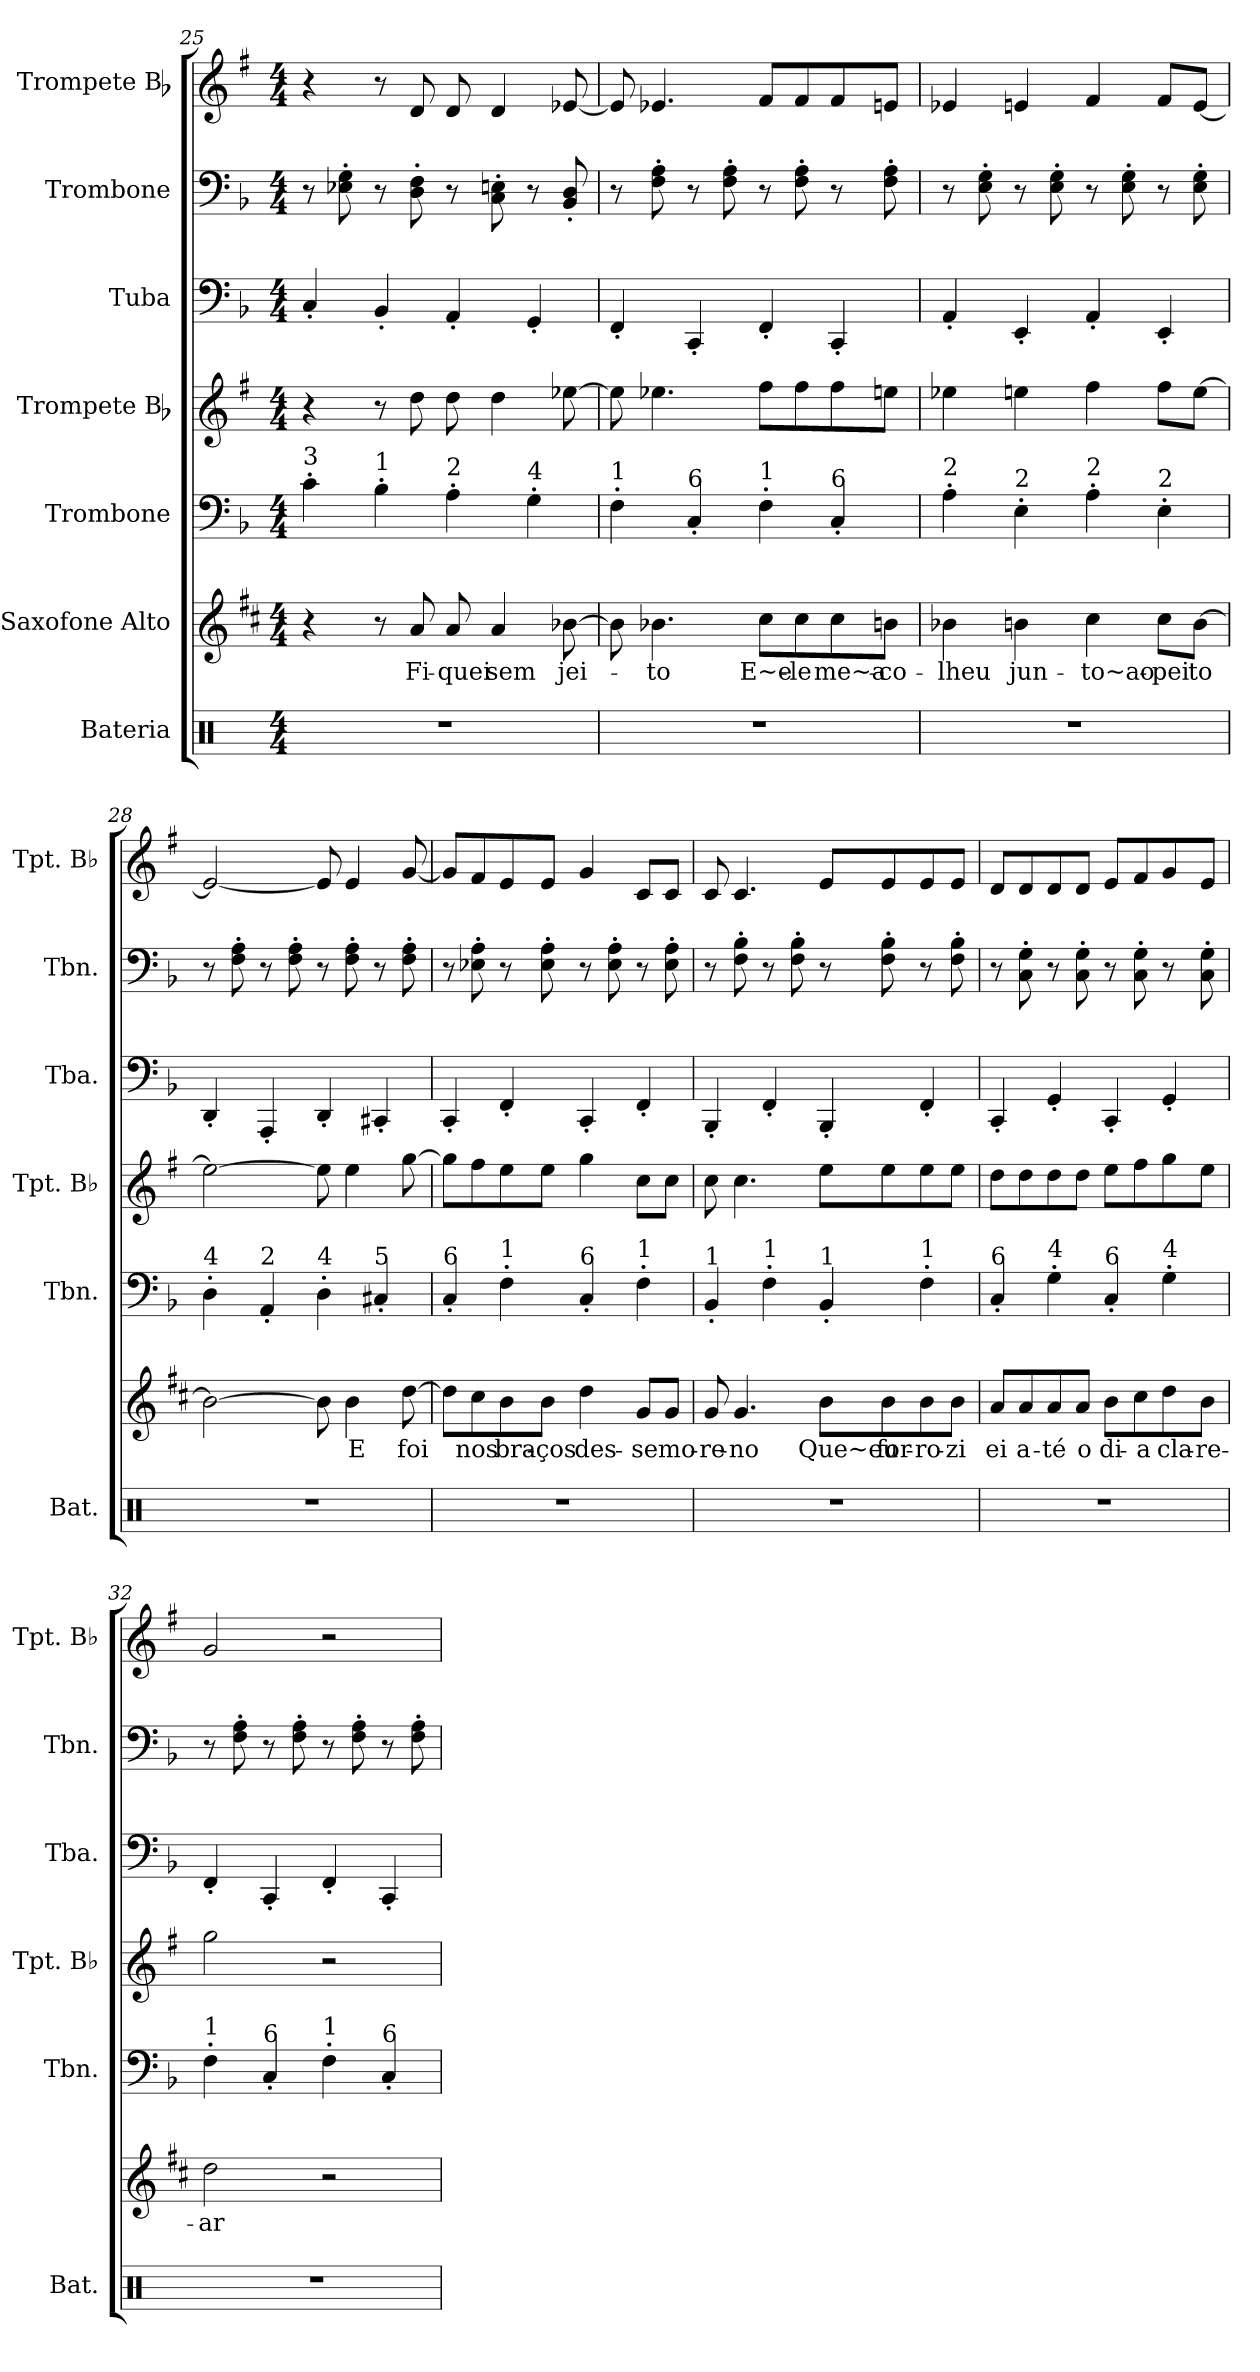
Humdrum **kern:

**kern	**kern	**text	**kern	**kern	**kern	**kern	**kern
*part7	*part6	*part6	*part5	*part4	*part3	*part2	*part1
*staff7	*staff6	*staff6	*staff5	*staff4	*staff3	*staff2	*staff1
*I"Bateria	*I"Saxofone Alto	*	*I"Trombone	*I"Trompete Bb	*I"Tuba	*I"Trombone	*I"Trompete Bb
*I'Bat.	*	*	*I'Tbn.	*I'Tpt. Bb	*I'Tba.	*I'Tbn.	*I'Tpt. Bb
*clefX	*clefG2	*	*clefF4	*clefG2	*clefF4	*clefF4	*clefG2
*	*ITrd5c9	*	*	*ITrd1c2	*	*	*ITrd1c2
*k[]	*k[b-]	*	*k[b-]	*k[b-]	*k[b-]	*k[b-]	*k[b-]
*M4/4	*M4/4	*	*M4/4	*M4/4	*M4/4	*M4/4	*M4/4
=25	=25	=25	=25	=25	=25	=25	=25
!	!	!	!LO:TX:a:t=3	!	!	!	!
1r	4r	.	4c'\	4r	4C'/	8r	4r
.	.	.	.	.	.	8E-X\' 8G\'	.
!	!	!	!LO:TX:a:t=1	!	!	!	!
.	8r	.	4B-'\	8r	4BB-'/	8r	8r
!	!	!LO:LY:b	!	!	!	!	!
.	8c/	Fi-	.	8cc\	.	8D\' 8F\'	8c/
!	!	!	!LO:TX:a:t=2	!	!	!	!
!	!	!LO:LY:b	!	!	!	!	!
.	8c/	-quei	4A'\	8cc\	4AA'/	8r	8c/
!	!	!LO:LY:b	!	!	!	!	!
.	4c/	sem	.	4cc\	.	8C\' 8En\'	4c/
!	!	!	!LO:TX:a:t=4	!	!	!	!
.	.	.	4G'\	.	4GG'/	8r	.
!	!	!LO:LY:b	!	!	!	!	!
.	[8d-X\	jei-	.	[8dd-X\	.	8BB-/' 8D/'	[8d-X/
=26	=26	=26	=26	=26	=26	=26	=26
!	!	!	!LO:TX:a:t=1	!	!	!	!
1r	8d-\]	.	4F'\	8dd-\]	4FF'/	8r	8d-/]
!	!	!LO:LY:b	!	!	!	!	!
.	4.d-X\	to	.	4.dd-X\	.	8F\' 8A\'	4.d-X/
!	!	!	!LO:TX:a:t=6	!	!	!	!
.	.	.	4C'/	.	4CC'/	8r	.
.	.	.	.	.	.	8F\' 8A\'	.
!	!	!	!LO:TX:a:t=1	!	!	!	!
!	!	!LO:LY:b	!	!	!	!	!
.	8e\L	E~e-	4F'\	8ee\L	4FF'/	8r	8e/L
!	!	!LO:LY:b	!	!	!	!	!
.	8e\	-le	.	8ee\	.	8F\' 8A\'	8e/
!	!	!	!LO:TX:a:t=6	!	!	!	!
!	!	!LO:LY:b	!	!	!	!	!
.	8e\	me~a-	4C'/	8ee\	4CC'/	8r	8e/
!	!	!LO:LY:b	!	!	!	!	!
.	8dn\J	-co-	.	8ddn\J	.	8F\' 8A\'	8dn/J
=27	=27	=27	=27	=27	=27	=27	=27
!	!	!	!LO:TX:a:t=2	!	!	!	!
!	!	!LO:LY:b	!	!	!	!	!
1r	4d-X\	lheu	4A'\	4dd-X\	4AA'/	8r	4d-X/
.	.	.	.	.	.	8E\' 8G\'	.
!	!	!	!LO:TX:a:t=2	!	!	!	!
!	!	!LO:LY:b	!	!	!	!	!
.	4dn\	-jun-	4E'\	4ddn\	4EE'/	8r	4dn/
.	.	.	.	.	.	8E\' 8G\'	.
!	!	!	!LO:TX:a:t=2	!	!	!	!
!	!	!LO:LY:b	!	!	!	!	!
.	4e\	-to~ao-	4A'\	4ee\	4AA'/	8r	4e/
.	.	.	.	.	.	8E\' 8G\'	.
!	!	!	!LO:TX:a:t=2	!	!	!	!
!	!	!LO:LY:b	!	!	!	!	!
.	8e\L	-pei	4E'\	8ee\L	4EE'/	8r	8e/L
!	!	!LO:LY:b	!	!	!	!	!
.	[8d\J	to	.	[8dd\J	.	8E\' 8G\'	[8d/J
=28	=28	=28	=28	=28	=28	=28	=28
!	!	!	!LO:TX:a:t=4	!	!	!	!
1r	2d\_	.	4D'\	2dd\_	4DD'/	8r	2d/_
.	.	.	.	.	.	8F\' 8A\'	.
!	!	!	!LO:TX:a:t=2	!	!	!	!
.	.	.	4AA'/	.	4AAA'/	8r	.
.	.	.	.	.	.	8F\' 8A\'	.
!	!	!	!LO:TX:a:t=4	!	!	!	!
.	8d\]	.	4D'\	8dd\]	4DD'/	8r	8d/]
!	!	!LO:LY:b	!	!	!	!	!
.	4d\	E	.	4dd\	.	8F\' 8A\'	4d/
!	!	!	!LO:TX:a:t=5	!	!	!	!
.	.	.	4C#X'/	.	4CC#X'/	8r	.
!	!	!LO:LY:b	!	!	!	!	!
.	[8f\	foi	.	[8ff\	.	8F\' 8A\'	[8f/
=29	=29	=29	=29	=29	=29	=29	=29
!	!	!	!LO:TX:a:t=6	!	!	!	!
1r	8f\L]	.	4C'/	8ff\L]	4CC'/	8r	8f/L]
!	!	!LO:LY:b	!	!	!	!	!
.	8e\	nos	.	8ee\	.	8E-X\' 8A\'	8e/
!	!	!	!LO:TX:a:t=1	!	!	!	!
!	!	!LO:LY:b	!	!	!	!	!
.	8d\	bra-	4F'\	8dd\	4FF'/	8r	8d/
!	!	!LO:LY:b	!	!	!	!	!
.	8d\J	-ços	.	8dd\J	.	8E-\' 8A\'	8d/J
!	!	!	!LO:TX:a:t=6	!	!	!	!
!	!	!LO:LY:b	!	!	!	!	!
.	4f\	des-	4C'/	4ff\	4CC'/	8r	4f/
.	.	.	.	.	.	8E-\' 8A\'	.
!	!	!	!LO:TX:a:t=1	!	!	!	!
!	!	!LO:LY:b	!	!	!	!	!
.	8B-/L	-se	4F'\	8b-\L	4FF'/	8r	8B-/L
!	!	!LO:LY:b	!	!	!	!	!
.	8B-/J	mo-	.	8b-\J	.	8E-\' 8A\'	8B-/J
=30	=30	=30	=30	=30	=30	=30	=30
!	!	!	!LO:TX:a:t=1	!	!	!	!
!	!	!LO:LY:b	!	!	!	!	!
1r	8B-/	-re-	4BB-'/	8b-\	4BBB-'/	8r	8B-/
!	!	!LO:LY:b	!	!	!	!	!
.	4.B-/	-no	.	4.b-\	.	8F\' 8B-\'	4.B-/
!	!	!	!LO:TX:a:t=1	!	!	!	!
.	.	.	4F'\	.	4FF'/	8r	.
.	.	.	.	.	.	8F\' 8B-\'	.
!	!	!	!LO:TX:a:t=1	!	!	!	!
!	!	!LO:LY:b	!	!	!	!	!
.	8d\L	Que~eu	4BB-'/	8dd\L	4BBB-'/	8r	8d/L
!	!	!LO:LY:b	!	!	!	!	!
.	8d\	for-	.	8dd\	.	8F\' 8B-\'	8d/
!	!	!	!LO:TX:a:t=1	!	!	!	!
!	!	!LO:LY:b	!	!	!	!	!
.	8d\	-ro-	4F'\	8dd\	4FF'/	8r	8d/
!	!	!LO:LY:b	!	!	!	!	!
.	8d\J	-zi	.	8dd\J	.	8F\' 8B-\'	8d/J
=31	=31	=31	=31	=31	=31	=31	=31
!	!	!	!LO:TX:a:t=6	!	!	!	!
!	!	!LO:LY:b	!	!	!	!	!
1r	8c/L	ei	4C'/	8cc\L	4CC'/	8r	8c/L
!	!	!LO:LY:b	!	!	!	!	!
.	8c/	a-	.	8cc\	.	8C\' 8G\'	8c/
!	!	!	!LO:TX:a:t=4	!	!	!	!
!	!	!LO:LY:b	!	!	!	!	!
.	8c/	-té	4G'\	8cc\	4GG'/	8r	8c/
!	!	!LO:LY:b	!	!	!	!	!
.	8c/J	o	.	8cc\J	.	8C\' 8G\'	8c/J
!	!	!	!LO:TX:a:t=6	!	!	!	!
!	!	!LO:LY:b	!	!	!	!	!
.	8d\L	di-	4C'/	8dd\L	4CC'/	8r	8d/L
!	!	!LO:LY:b	!	!	!	!	!
.	8e\	-a	.	8ee\	.	8C\' 8G\'	8e/
!	!	!	!LO:TX:a:t=4	!	!	!	!
!	!	!LO:LY:b	!	!	!	!	!
.	8f\	cla-	4G'\	8ff\	4GG'/	8r	8f/
!	!	!LO:LY:b	!	!	!	!	!
.	8d\J	-re-	.	8dd\J	.	8C\' 8G\'	8d/J
=32	=32	=32	=32	=32	=32	=32	=32
!	!	!	!LO:TX:a:t=1	!	!	!	!
!	!	!LO:LY:b	!	!	!	!	!
1r	2f\	-ar	4F'\	2ff\	4FF'/	8r	2f/
.	.	.	.	.	.	8F\' 8A\'	.
!	!	!	!LO:TX:a:t=6	!	!	!	!
.	.	.	4C'/	.	4CC'/	8r	.
.	.	.	.	.	.	8F\' 8A\'	.
!	!	!	!LO:TX:a:t=1	!	!	!	!
.	2r	.	4F'\	2r	4FF'/	8r	2r
.	.	.	.	.	.	8F\' 8A\'	.
!	!	!	!LO:TX:a:t=6	!	!	!	!
.	.	.	4C'/	.	4CC'/	8r	.
.	.	.	.	.	.	8F\' 8A\'	.
=	=	=	=	=	=	=	=
*-	*-	*-	*-	*-	*-	*-	*-
